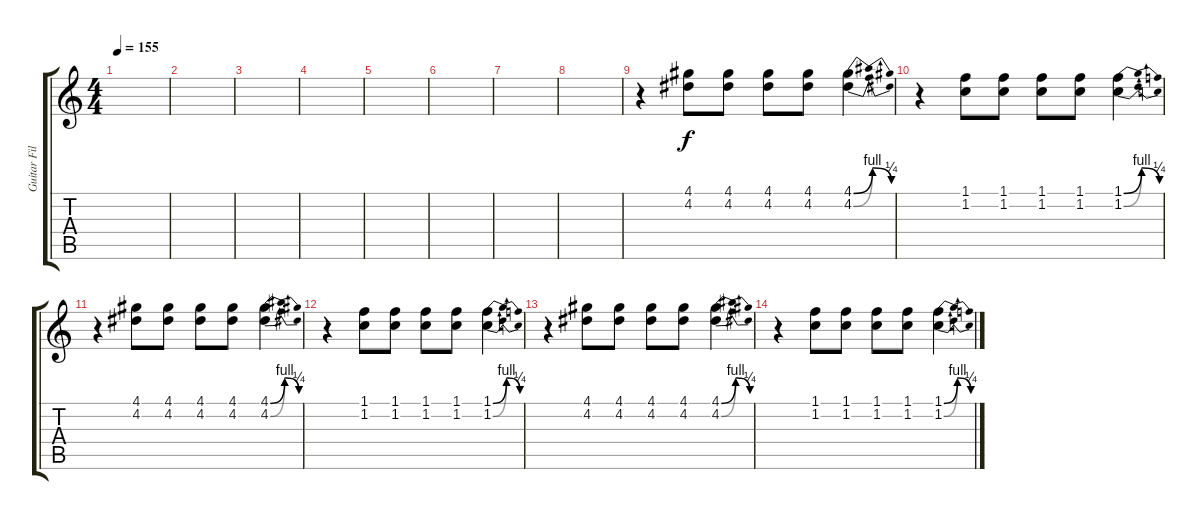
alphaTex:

\track ("Guitar Fills" "Guitar Fil") {instrument overdrivenguitar}
\staff {score tabs}
\tuning (E4 B3 G3 D3 A2 E2) {hide}
\ts (4 4)
\tempo 155
\clef g2
\ks c
|
|
|
|
|
|
|
|
r.4 (4.1 4.2).8 (4.1 4.2).8 (4.1 4.2).8 (4.1 4.2).8 (4.1{be (bendrelease 0 0 30 4 30 4 60 1)} 4.2{be (bendrelease 0 0 30 4 30 4 60 1)}).4 |
r.4 (1.1 1.2).8 (1.1 1.2).8 (1.1 1.2).8 (1.1 1.2).8 (1.1{be (bendrelease 0 0 30 4 30 4 60 1)} 1.2{be (bendrelease 0 0 30 4 30 4 60 1)}).4 |
r.4 (4.1 4.2).8 (4.1 4.2).8 (4.1 4.2).8 (4.1 4.2).8 (4.1{be (bendrelease 0 0 30 4 30 4 60 1)} 4.2{be (bendrelease 0 0 30 4 30 4 60 1)}).4 |
r.4 (1.1 1.2).8 (1.1 1.2).8 (1.1 1.2).8 (1.1 1.2).8 (1.1{be (bendrelease 0 0 30 4 30 4 60 1)} 1.2{be (bendrelease 0 0 30 4 30 4 60 1)}).4 |
r.4 (4.1 4.2).8 (4.1 4.2).8 (4.1 4.2).8 (4.1 4.2).8 (4.1{be (bendrelease 0 0 30 4 30 4 60 1)} 4.2{be (bendrelease 0 0 30 4 30 4 60 1)}).4 |
r.4 (1.1 1.2).8 (1.1 1.2).8 (1.1 1.2).8 (1.1 1.2).8 (1.1{be (bendrelease 0 0 30 4 30 4 60 1)} 1.2{be (bendrelease 0 0 30 4 30 4 60 1)}).4
